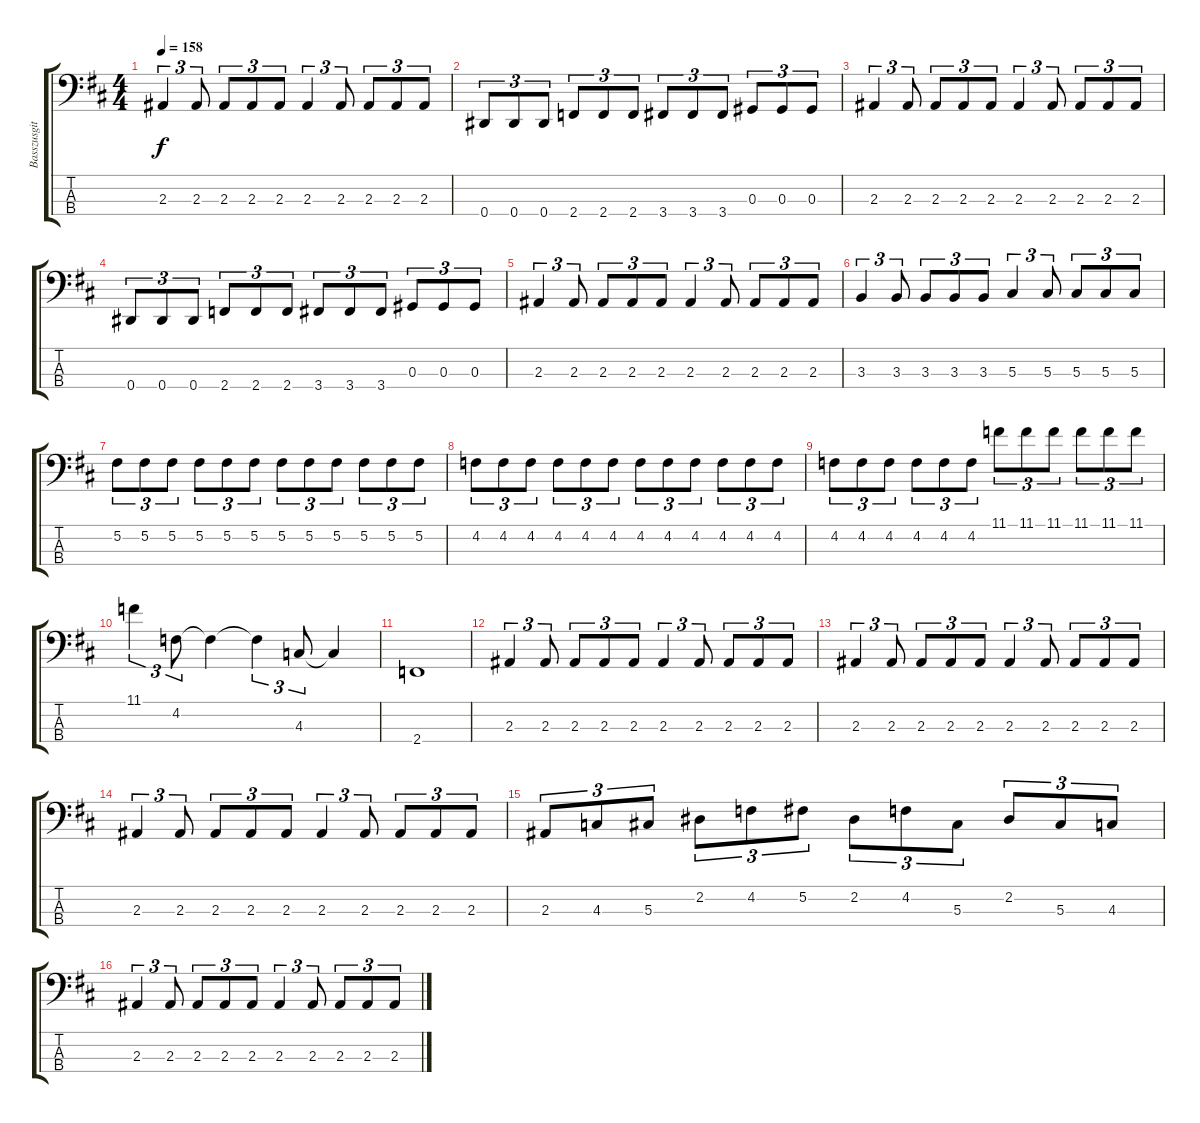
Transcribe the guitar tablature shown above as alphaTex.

\track ("Basszusgitár (Yngwie Malmsteen)" "Basszusgit") {instrument electricbassfinger}
\staff {score tabs}
\tuning (Gb2 Db2 Ab1 Eb1) {hide}
\ts (4 4)
\tempo 158
\clef f4
\ks d
2.3.4{tu (3 2) dy f} 2.3.8{tu (3 2)} 2.3.8{tu (3 2)} 2.3.8{tu (3 2)} 2.3.8{tu (3 2)} 2.3.4{tu (3 2)} 2.3.8{tu (3 2)} 2.3.8{tu (3 2)} 2.3.8{tu (3 2)} 2.3.8{tu (3 2)} |
0.4.8{tu (3 2)} 0.4.8{tu (3 2)} 0.4.8{tu (3 2)} 2.4.8{tu (3 2)} 2.4.8{tu (3 2)} 2.4.8{tu (3 2)} 3.4.8{tu (3 2)} 3.4.8{tu (3 2)} 3.4.8{tu (3 2)} 0.3.8{tu (3 2)} 0.3.8{tu (3 2)} 0.3.8{tu (3 2)} |
2.3.4{tu (3 2)} 2.3.8{tu (3 2)} 2.3.8{tu (3 2)} 2.3.8{tu (3 2)} 2.3.8{tu (3 2)} 2.3.4{tu (3 2)} 2.3.8{tu (3 2)} 2.3.8{tu (3 2)} 2.3.8{tu (3 2)} 2.3.8{tu (3 2)} |
0.4.8{tu (3 2)} 0.4.8{tu (3 2)} 0.4.8{tu (3 2)} 2.4.8{tu (3 2)} 2.4.8{tu (3 2)} 2.4.8{tu (3 2)} 3.4.8{tu (3 2)} 3.4.8{tu (3 2)} 3.4.8{tu (3 2)} 0.3.8{tu (3 2)} 0.3.8{tu (3 2)} 0.3.8{tu (3 2)} |
2.3.4{tu (3 2)} 2.3.8{tu (3 2)} 2.3.8{tu (3 2)} 2.3.8{tu (3 2)} 2.3.8{tu (3 2)} 2.3.4{tu (3 2)} 2.3.8{tu (3 2)} 2.3.8{tu (3 2)} 2.3.8{tu (3 2)} 2.3.8{tu (3 2)} |
3.3.4{tu (3 2)} 3.3.8{tu (3 2)} 3.3.8{tu (3 2)} 3.3.8{tu (3 2)} 3.3.8{tu (3 2)} 5.3.4{tu (3 2)} 5.3.8{tu (3 2)} 5.3.8{tu (3 2)} 5.3.8{tu (3 2)} 5.3.8{tu (3 2)} |
5.2.8{tu (3 2)} 5.2.8{tu (3 2)} 5.2.8{tu (3 2)} 5.2.8{tu (3 2)} 5.2.8{tu (3 2)} 5.2.8{tu (3 2)} 5.2.8{tu (3 2)} 5.2.8{tu (3 2)} 5.2.8{tu (3 2)} 5.2.8{tu (3 2)} 5.2.8{tu (3 2)} 5.2.8{tu (3 2)} |
4.2.8{tu (3 2)} 4.2.8{tu (3 2)} 4.2.8{tu (3 2)} 4.2.8{tu (3 2)} 4.2.8{tu (3 2)} 4.2.8{tu (3 2)} 4.2.8{tu (3 2)} 4.2.8{tu (3 2)} 4.2.8{tu (3 2)} 4.2.8{tu (3 2)} 4.2.8{tu (3 2)} 4.2.8{tu (3 2)} |
4.2.8{tu (3 2)} 4.2.8{tu (3 2)} 4.2.8{tu (3 2)} 4.2.8{tu (3 2)} 4.2.8{tu (3 2)} 4.2.8{tu (3 2)} 11.1.8{tu (3 2)} 11.1.8{tu (3 2)} 11.1.8{tu (3 2)} 11.1.8{tu (3 2)} 11.1.8{tu (3 2)} 11.1.8{tu (3 2)} |
11.1.4{tu (3 2)} 4.2.8{tu (3 2)} 4.2{t}.4 4.2{t}.4{tu (3 2)} 4.3.8{tu (3 2)} 4.3{t}.4 |
2.4.1 |
2.3.4{tu (3 2)} 2.3.8{tu (3 2)} 2.3.8{tu (3 2)} 2.3.8{tu (3 2)} 2.3.8{tu (3 2)} 2.3.4{tu (3 2)} 2.3.8{tu (3 2)} 2.3.8{tu (3 2)} 2.3.8{tu (3 2)} 2.3.8{tu (3 2)} |
2.3.4{tu (3 2)} 2.3.8{tu (3 2)} 2.3.8{tu (3 2)} 2.3.8{tu (3 2)} 2.3.8{tu (3 2)} 2.3.4{tu (3 2)} 2.3.8{tu (3 2)} 2.3.8{tu (3 2)} 2.3.8{tu (3 2)} 2.3.8{tu (3 2)} |
2.3.4{tu (3 2)} 2.3.8{tu (3 2)} 2.3.8{tu (3 2)} 2.3.8{tu (3 2)} 2.3.8{tu (3 2)} 2.3.4{tu (3 2)} 2.3.8{tu (3 2)} 2.3.8{tu (3 2)} 2.3.8{tu (3 2)} 2.3.8{tu (3 2)} |
2.3.8{tu (3 2)} 4.3.8{tu (3 2)} 5.3.8{tu (3 2)} 2.2.8{tu (3 2)} 4.2.8{tu (3 2)} 5.2.8{tu (3 2)} 2.2.8{tu (3 2)} 4.2.8{tu (3 2)} 5.3.8{tu (3 2)} 2.2.8{tu (3 2)} 5.3.8{tu (3 2)} 4.3.8{tu (3 2)} |
2.3.4{tu (3 2)} 2.3.8{tu (3 2)} 2.3.8{tu (3 2)} 2.3.8{tu (3 2)} 2.3.8{tu (3 2)} 2.3.4{tu (3 2)} 2.3.8{tu (3 2)} 2.3.8{tu (3 2)} 2.3.8{tu (3 2)} 2.3.8{tu (3 2)}
